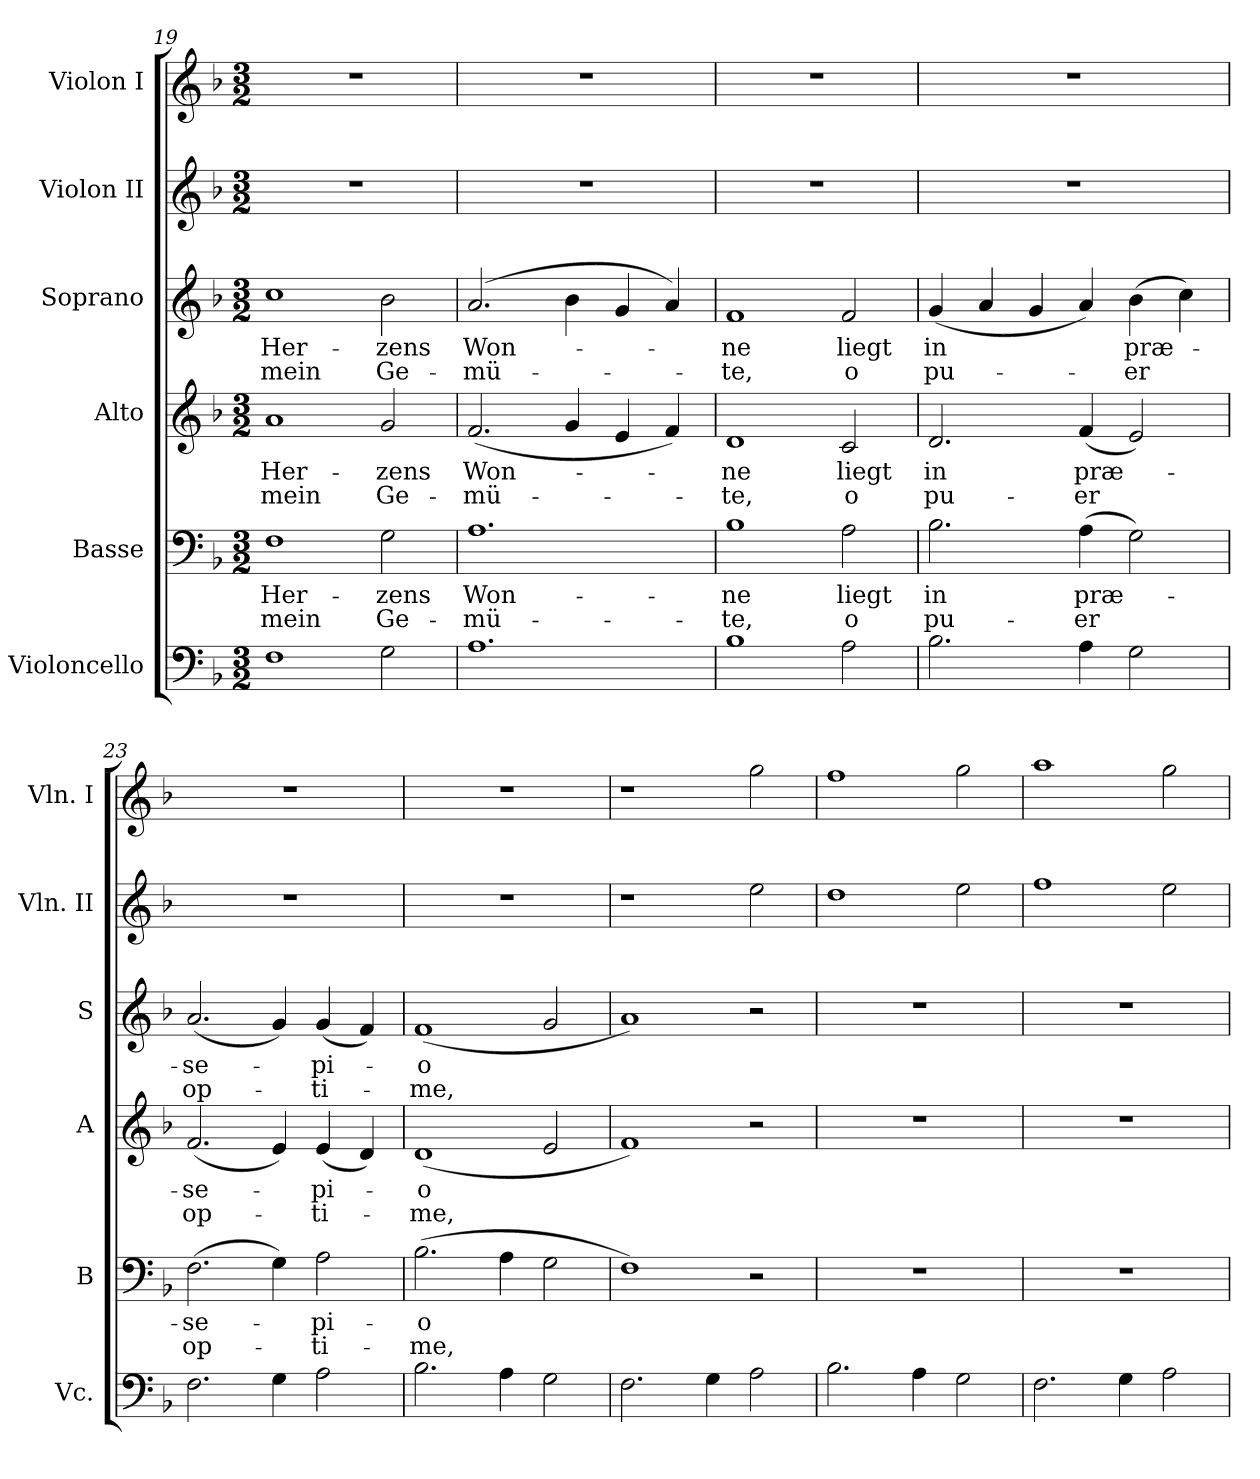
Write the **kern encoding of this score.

**kern	**kern	**text	**text	**kern	**text	**text	**kern	**text	**text	**kern	**kern
*part6	*part5	*part5	*part5	*part4	*part4	*part4	*part3	*part3	*part3	*part2	*part1
*staff6	*staff5	*staff5	*staff5	*staff4	*staff4	*staff4	*staff3	*staff3	*staff3	*staff2	*staff1
*I"Violoncello	*I"Basse	*	*	*I"Alto	*	*	*I"Soprano	*	*	*I"Violon II	*I"Violon I
*I'Vc.	*I'B	*	*	*I'A	*	*	*I'S	*	*	*I'Vln. II	*I'Vln. I
*clefF4	*clefF4	*	*	*clefG2	*	*	*clefG2	*	*	*clefG2	*clefG2
*k[b-]	*k[b-]	*	*	*k[b-]	*	*	*k[b-]	*	*	*k[b-]	*k[b-]
*F:	*F:	*	*	*F:	*	*	*F:	*	*	*F:	*F:
*M3/2	*M3/2	*	*	*M3/2	*	*	*M3/2	*	*	*M3/2	*M3/2
=19	=19	=19	=19	=19	=19	=19	=19	=19	=19	=19	=19
1F	1F	Her-	mein	1a	Her-	mein	1cc	Her-	mein	1.r	1.r
2G\	2G\	-zens	Ge-	2g/	-zens	Ge-	2b-\	-zens	Ge-	.	.
!!LO:LB:g=z
=20	=20	=20	=20	=20	=20	=20	=20	=20	=20	=20	=20
1.A	1.A	Won-	-mü-	(2.f/	Won-	-mü-	(2.a/	Won-	-mü-	1.r	1.r
.	.	.	.	4g/	.	.	4b-\	.	.	.	.
.	.	.	.	4e/	.	.	4g/	.	.	.	.
.	.	.	.	4f/)	.	.	4a/)	.	.	.	.
=21	=21	=21	=21	=21	=21	=21	=21	=21	=21	=21	=21
1B-	1B-	-ne	-te,	1d	-ne	-te,	1f	-ne	-te,	1.r	1.r
2A\	2A\	liegt	o	2c/	liegt	o	2f/	liegt	o	.	.
=22	=22	=22	=22	=22	=22	=22	=22	=22	=22	=22	=22
2.B-\	2.B-\	in	pu-	2.d/	in	pu-	(4g/	in	pu-	1.r	1.r
.	.	.	.	.	.	.	4a/	.	.	.	.
.	.	.	.	.	.	.	4g/	.	.	.	.
4A\	(4A\	præ-	-er	(4f/	præ-	-er	4a/)	.	.	.	.
2G\	2G\)	.	.	2e/)	.	.	(4b-\	præ-	-er	.	.
.	.	.	.	.	.	.	4cc\)	.	.	.	.
=23	=23	=23	=23	=23	=23	=23	=23	=23	=23	=23	=23
2.F\	(2.F\	-se-	op-	(2.f/	-se-	op-	(2.a/	-se-	op-	1.r	1.r
4G\	4G\)	.	.	4e/)	.	.	4g/)	.	.	.	.
2A\	2A\	-pi-	-ti-	(4e/	-pi-	-ti-	(4g/	-pi-	-ti-	.	.
.	.	.	.	4d/)	.	.	4f/)	.	.	.	.
=24	=24	=24	=24	=24	=24	=24	=24	=24	=24	=24	=24
2.B-\	(2.B-\	-o	-me,	(1d	-o	-me,	(1f	-o	-me,	1.r	1.r
4A\	4A\	.	.	.	.	.	.	.	.	.	.
2G\	2G\	.	.	2e/	.	.	2g/	.	.	.	.
=25	=25	=25	=25	=25	=25	=25	=25	=25	=25	=25	=25
2.F\	1F)	.	.	1f)	.	.	1a)	.	.	1r	1r
4G\	.	.	.	.	.	.	.	.	.	.	.
2A\	2r	.	.	2r	.	.	2r	.	.	2ee\	2gg\
!!LO:PB:g=z
=26	=26	=26	=26	=26	=26	=26	=26	=26	=26	=26	=26
2.B-\	1.r	.	.	1.r	.	.	1.r	.	.	1dd	1ff
4A\	.	.	.	.	.	.	.	.	.	.	.
2G\	.	.	.	.	.	.	.	.	.	2ee\	2gg\
=27	=27	=27	=27	=27	=27	=27	=27	=27	=27	=27	=27
2.F\	1.r	.	.	1.r	.	.	1.r	.	.	1ff	1aa
4G\	.	.	.	.	.	.	.	.	.	.	.
2A\	.	.	.	.	.	.	.	.	.	2ee\	2gg\
=	=	=	=	=	=	=	=	=	=	=	=
*-	*-	*-	*-	*-	*-	*-	*-	*-	*-	*-	*-
